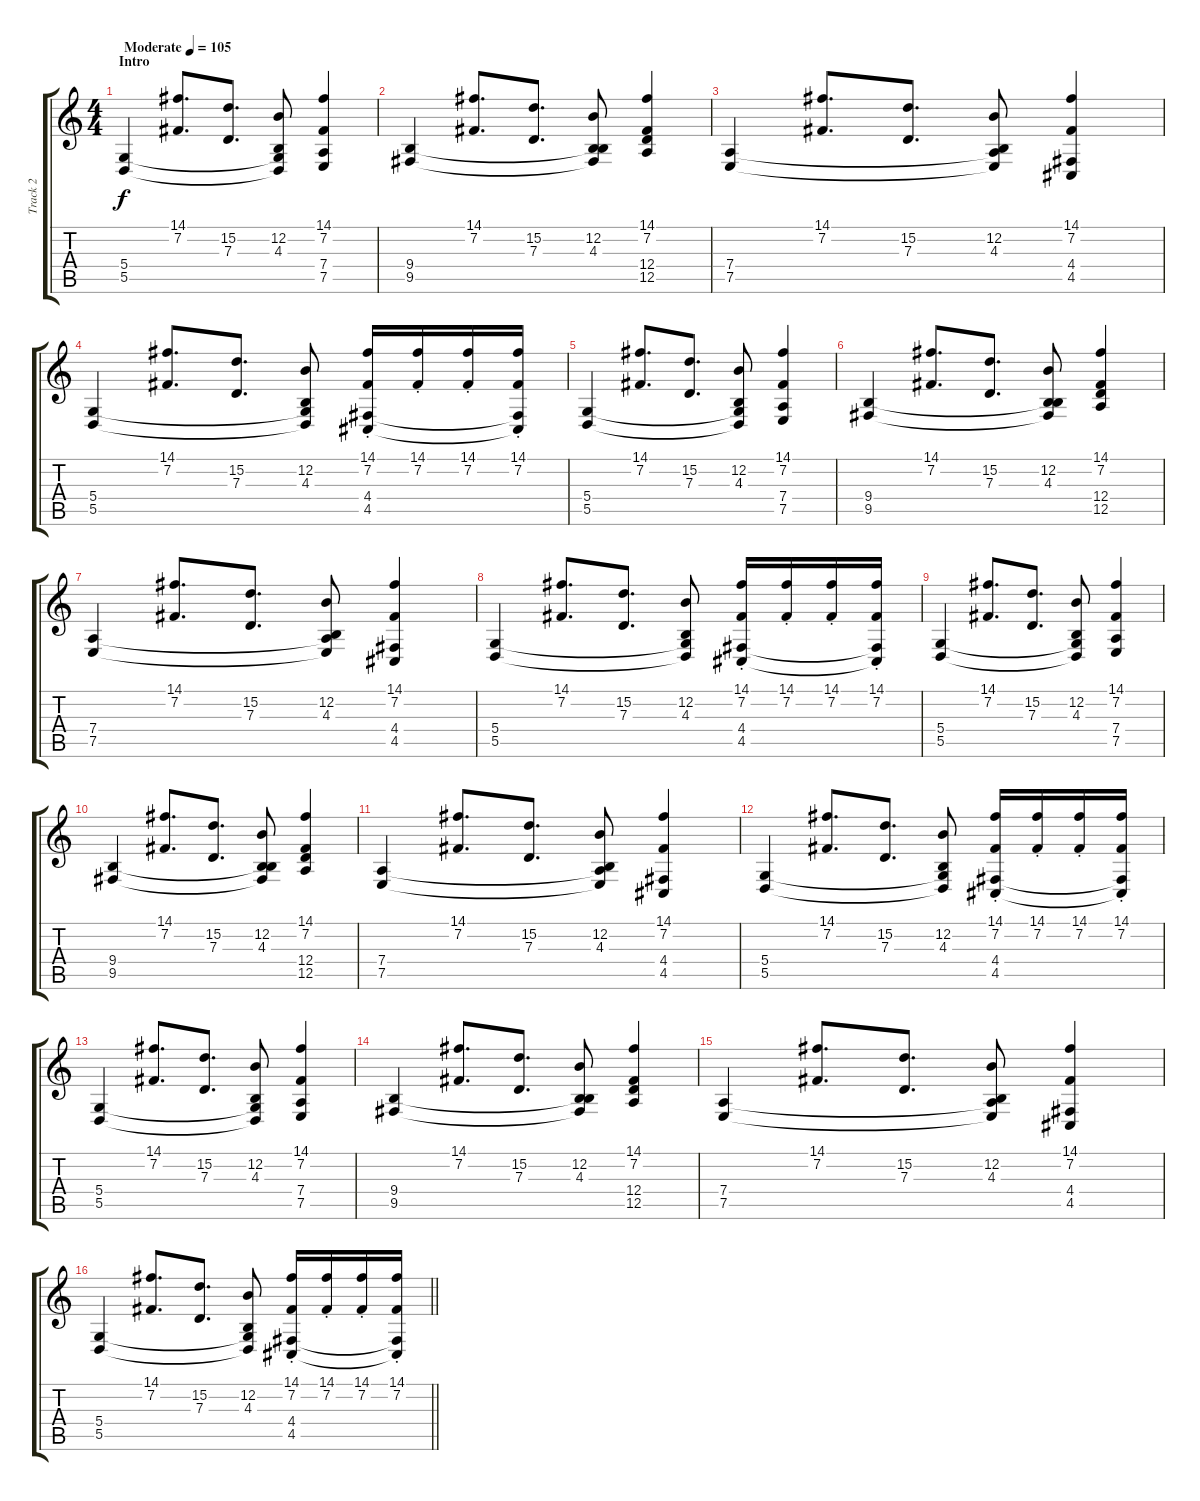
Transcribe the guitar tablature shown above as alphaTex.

\track ("Track 2" "Track 2") {instrument pad3polysynth}
\staff {score tabs}
\tuning (E4 B3 G3 D3 A2 E2) {hide}
\ts (4 4)
\section ("" "Intro")
\tempo (105 "Moderate")
\clef g2
\ks c
(5.4 5.5).4{dy f instrument pad3polysynth} (14.1 7.2).8{d} (15.2 7.3).8{d} (12.2 4.3 5.4{t} 5.5{t}).8 (14.1 7.2 7.4 7.5).4 |
(9.4 9.5).4 (14.1 7.2).8{d} (15.2 7.3).8{d} (12.2 4.3 9.4{t} 9.5{t}).8 (14.1 7.2 12.4 12.5).4 |
(7.4 7.5).4 (14.1 7.2).8{d} (15.2 7.3).8{d} (12.2 4.3 7.4{t} 7.5{t}).8 (14.1 7.2 4.4 4.5).4 |
(5.4 5.5).4 (14.1 7.2).8{d} (15.2 7.3).8{d} (12.2 4.3 5.4{t} 5.5{t}).8 (14.1{st} 7.2{st} 4.4 4.5).16 (14.1{st} 7.2{st}).16 (14.1{st} 7.2{st}).16 (14.1{st} 7.2{st} 4.4{t} 4.5{t}).16 |
(5.4 5.5).4 (14.1 7.2).8{d} (15.2 7.3).8{d} (12.2 4.3 5.4{t} 5.5{t}).8 (14.1 7.2 7.4 7.5).4 |
(9.4 9.5).4 (14.1 7.2).8{d} (15.2 7.3).8{d} (12.2 4.3 9.4{t} 9.5{t}).8 (14.1 7.2 12.4 12.5).4 |
(7.4 7.5).4 (14.1 7.2).8{d} (15.2 7.3).8{d} (12.2 4.3 7.4{t} 7.5{t}).8 (14.1 7.2 4.4 4.5).4 |
(5.4 5.5).4 (14.1 7.2).8{d} (15.2 7.3).8{d} (12.2 4.3 5.4{t} 5.5{t}).8 (14.1{st} 7.2{st} 4.4 4.5).16 (14.1{st} 7.2{st}).16 (14.1{st} 7.2{st}).16 (14.1{st} 7.2{st} 4.4{t} 4.5{t}).16 |
(5.4 5.5).4 (14.1 7.2).8{d} (15.2 7.3).8{d} (12.2 4.3 5.4{t} 5.5{t}).8 (14.1 7.2 7.4 7.5).4 |
(9.4 9.5).4 (14.1 7.2).8{d} (15.2 7.3).8{d} (12.2 4.3 9.4{t} 9.5{t}).8 (14.1 7.2 12.4 12.5).4 |
(7.4 7.5).4 (14.1 7.2).8{d} (15.2 7.3).8{d} (12.2 4.3 7.4{t} 7.5{t}).8 (14.1 7.2 4.4 4.5).4 |
(5.4 5.5).4 (14.1 7.2).8{d} (15.2 7.3).8{d} (12.2 4.3 5.4{t} 5.5{t}).8 (14.1{st} 7.2{st} 4.4 4.5).16 (14.1{st} 7.2{st}).16 (14.1{st} 7.2{st}).16 (14.1{st} 7.2{st} 4.4{t} 4.5{t}).16 |
(5.4 5.5).4 (14.1 7.2).8{d} (15.2 7.3).8{d} (12.2 4.3 5.4{t} 5.5{t}).8 (14.1 7.2 7.4 7.5).4 |
(9.4 9.5).4 (14.1 7.2).8{d} (15.2 7.3).8{d} (12.2 4.3 9.4{t} 9.5{t}).8 (14.1 7.2 12.4 12.5).4 |
(7.4 7.5).4 (14.1 7.2).8{d} (15.2 7.3).8{d} (12.2 4.3 7.4{t} 7.5{t}).8 (14.1 7.2 4.4 4.5).4 |
\barLineRight lightlight
(5.4 5.5).4 (14.1 7.2).8{d} (15.2 7.3).8{d} (12.2 4.3 5.4{t} 5.5{t}).8 (14.1{st} 7.2{st} 4.4 4.5).16 (14.1{st} 7.2{st}).16 (14.1{st} 7.2{st}).16 (14.1{st} 7.2{st} 4.4{t} 4.5{t}).16
